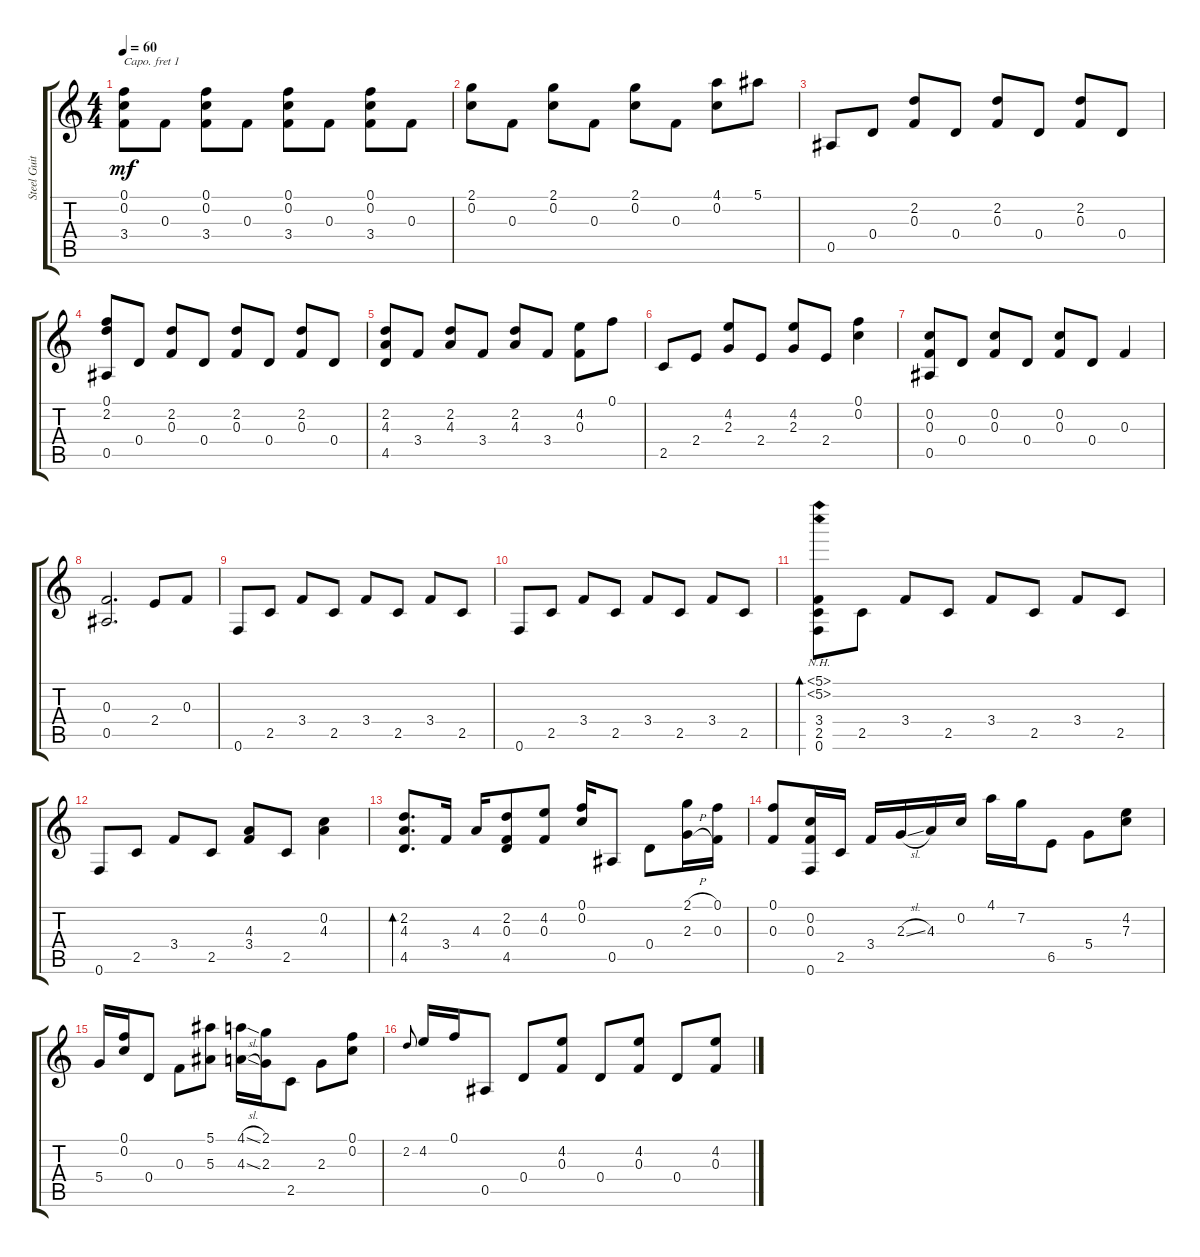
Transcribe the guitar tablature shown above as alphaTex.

\track ("Steel Guitar" "Steel Guit") {instrument acousticguitarsteel}
\staff {score tabs}
\capo 1
\tuning (E4 B3 E3 Db3 A2 E2) {hide}
\ts (4 4)
\tempo 60
\clef g2
\ks c
(0.1 0.2 3.4).8{dy mf} 0.3.8 (0.1 0.2 3.4).8 0.3.8 (0.1 0.2 3.4).8 0.3.8 (0.1 0.2 3.4).8 0.3.8 |
(2.1 0.2).8 0.3.8 (2.1 0.2).8 0.3.8 (2.1 0.2).8 0.3.8 (4.1 0.2).8 5.1.8 |
0.5.8 0.4.8 (2.2 0.3).8 0.4.8 (2.2 0.3).8 0.4.8 (2.2 0.3).8 0.4.8 |
(0.1 2.2 0.5).8 0.4.8 (2.2 0.3).8 0.4.8 (2.2 0.3).8 0.4.8 (2.2 0.3).8 0.4.8 |
(2.2 4.3 4.5).8 3.4.8 (2.2 4.3).8 3.4.8 (2.2 4.3).8 3.4.8 (4.2 0.3).8 0.1.8 |
2.5.8 2.4.8 (4.2 2.3).8 2.4.8 (4.2 2.3).8 2.4.8 (0.1 0.2).4 |
(0.2 0.3 0.5).8 0.4.8 (0.2 0.3).8 0.4.8 (0.2 0.3).8 0.4.8 0.3.4 |
(0.3 0.5).2{d} 2.4.8 0.3.8 |
0.6.8 2.5.8 3.4.8 2.5.8 3.4.8 2.5.8 3.4.8 2.5.8 |
0.6.8 2.5.8 3.4.8 2.5.8 3.4.8 2.5.8 3.4.8 2.5.8 |
(5.1{nh} 5.2{nh} 3.4 2.5 0.6).8{bd 60} 2.5.8 3.4.8 2.5.8 3.4.8 2.5.8 3.4.8 2.5.8 |
0.6.8 2.5.8 3.4.8 2.5.8 (4.3 3.4).8 2.5.8 (0.2 4.3).4 |
(2.2 4.3 4.5).8{d bd 60} 3.4.16 4.3.16 (2.2 0.3 4.5).8 (4.2 0.3).8 (0.1 0.2).16 0.5.8 0.4.8 (2.1{h} 2.3{h}).16 (0.1 0.3).16 |
(0.1 0.3).8 (0.2 0.3 0.6).16 2.5.16 3.4.16 2.3{sl}.16 4.3.16 0.2.16 4.1.16 7.2.16 6.5.8 5.4.8 (4.2 7.3).8 |
5.4.16 (0.1 0.2).16 0.4.8 0.3.8 (5.1 5.3).8 (4.1{sl} 4.3{sl}).16 (2.1 2.3).16 2.5.8 2.3.8 (0.1 0.2).8 |
2.2.8{gr onbeat} 4.2.16 0.1.16 0.5.8 0.4.8 (4.2 0.3).8 0.4.8 (4.2 0.3).8 0.4.8 (4.2 0.3).8
